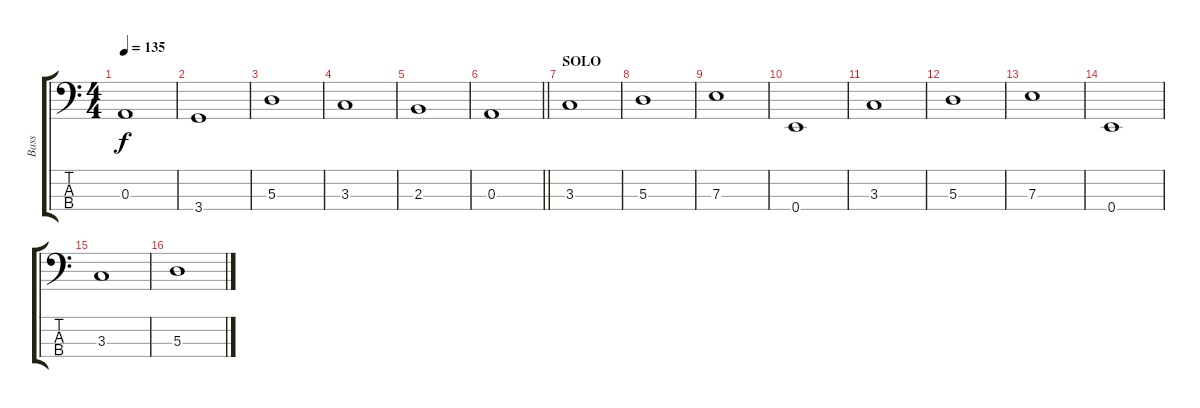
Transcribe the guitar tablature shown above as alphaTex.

\track ("Bass" "Bass") {instrument electricbassfinger}
\staff {score tabs}
\tuning (G2 D2 A1 E1) {hide}
\ts (4 4)
\tempo 135
\clef f4
\ks c
0.3.1{dy f} |
3.4.1 |
5.3.1 |
3.3.1 |
2.3.1 |
\barLineRight lightlight
0.3.1 |
\section ("" "SOLO")
3.3.1 |
5.3.1 |
7.3.1 |
0.4.1 |
3.3.1 |
5.3.1 |
7.3.1 |
0.4.1 |
3.3.1 |
5.3.1
